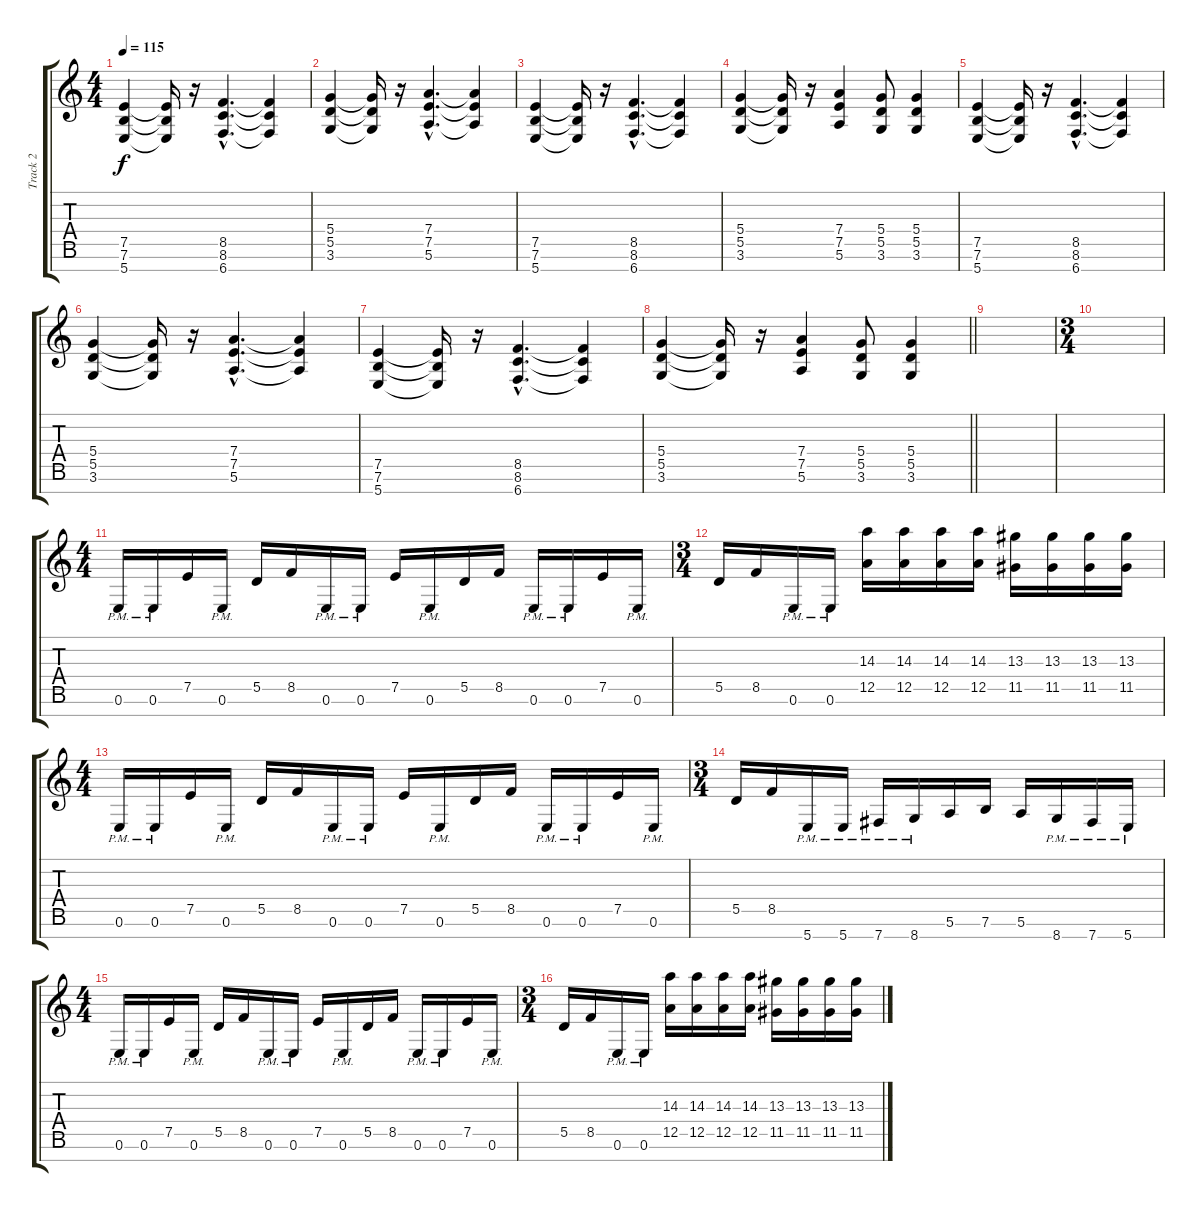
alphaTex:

\track ("Track 2" "Track 2") {instrument distortionguitar}
\staff {score tabs}
\tuning (E4 B3 G3 D3 A2 E2 B1) {hide}
\ts (4 4)
\tempo 115
\clef g2
\ks c
(7.5 7.6 5.7).4{dy f instrument distortionguitar} (7.5{t} 7.6{t} 5.7{t}).16 r.16 (8.5{hac} 8.6{hac} 6.7{hac}).4{d} (8.5{t} 8.6{t} 6.7{t}).4 |
(5.4 5.5 3.6).4 (5.4{t} 5.5{t} 3.6{t}).16 r.16 (7.4{hac} 7.5{hac} 5.6{hac}).4{d} (7.4{t} 7.5{t} 5.6{t}).4 |
(7.5 7.6 5.7).4 (7.5{t} 7.6{t} 5.7{t}).16 r.16 (8.5{hac} 8.6{hac} 6.7{hac}).4{d} (8.5{t} 8.6{t} 6.7{t}).4 |
(5.4 5.5 3.6).4 (5.4{t} 5.5{t} 3.6{t}).16 r.16 (7.4 7.5 5.6).4 (5.4 5.5 3.6).8 (5.4 5.5 3.6).4 |
(7.5 7.6 5.7).4 (7.5{t} 7.6{t} 5.7{t}).16 r.16 (8.5{hac} 8.6{hac} 6.7{hac}).4{d} (8.5{t} 8.6{t} 6.7{t}).4 |
(5.4 5.5 3.6).4 (5.4{t} 5.5{t} 3.6{t}).16 r.16 (7.4{hac} 7.5{hac} 5.6{hac}).4{d} (7.4{t} 7.5{t} 5.6{t}).4 |
(7.5 7.6 5.7).4 (7.5{t} 7.6{t} 5.7{t}).16 r.16 (8.5{hac} 8.6{hac} 6.7{hac}).4{d} (8.5{t} 8.6{t} 6.7{t}).4 |
\barLineRight lightlight
(5.4 5.5 3.6).4 (5.4{t} 5.5{t} 3.6{t}).16 r.16 (7.4 7.5 5.6).4 (5.4 5.5 3.6).8 (5.4 5.5 3.6).4 |
\section ("" "")
|
\ts (3 4)
|
\ts (4 4)
0.6{pm}.16 0.6{pm}.16 7.5.16 0.6{pm}.16 5.5.16 8.5.16 0.6{pm}.16 0.6{pm}.16 7.5.16 0.6{pm}.16 5.5.16 8.5.16 0.6{pm}.16 0.6{pm}.16 7.5.16 0.6{pm}.16 |
\ts (3 4)
5.5.16 8.5.16 0.6{pm}.16 0.6{pm}.16 (14.3 12.5).16 (14.3 12.5).16 (14.3 12.5).16 (14.3 12.5).16 (13.3 11.5).16 (13.3 11.5).16 (13.3 11.5).16 (13.3 11.5).16 |
\ts (4 4)
0.6{pm}.16 0.6{pm}.16 7.5.16 0.6{pm}.16 5.5.16 8.5.16 0.6{pm}.16 0.6{pm}.16 7.5.16 0.6{pm}.16 5.5.16 8.5.16 0.6{pm}.16 0.6{pm}.16 7.5.16 0.6{pm}.16 |
\ts (3 4)
5.5.16 8.5.16 5.7{pm}.16 5.7{pm}.16 7.7{pm}.16 8.7{pm}.16 5.6.16 7.6.16 5.6.16 8.7{pm}.16 7.7{pm}.16 5.7{pm}.16 |
\ts (4 4)
0.6{pm}.16 0.6{pm}.16 7.5.16 0.6{pm}.16 5.5.16 8.5.16 0.6{pm}.16 0.6{pm}.16 7.5.16 0.6{pm}.16 5.5.16 8.5.16 0.6{pm}.16 0.6{pm}.16 7.5.16 0.6{pm}.16 |
\ts (3 4)
5.5.16 8.5.16 0.6{pm}.16 0.6{pm}.16 (14.3 12.5).16 (14.3 12.5).16 (14.3 12.5).16 (14.3 12.5).16 (13.3 11.5).16 (13.3 11.5).16 (13.3 11.5).16 (13.3 11.5).16
